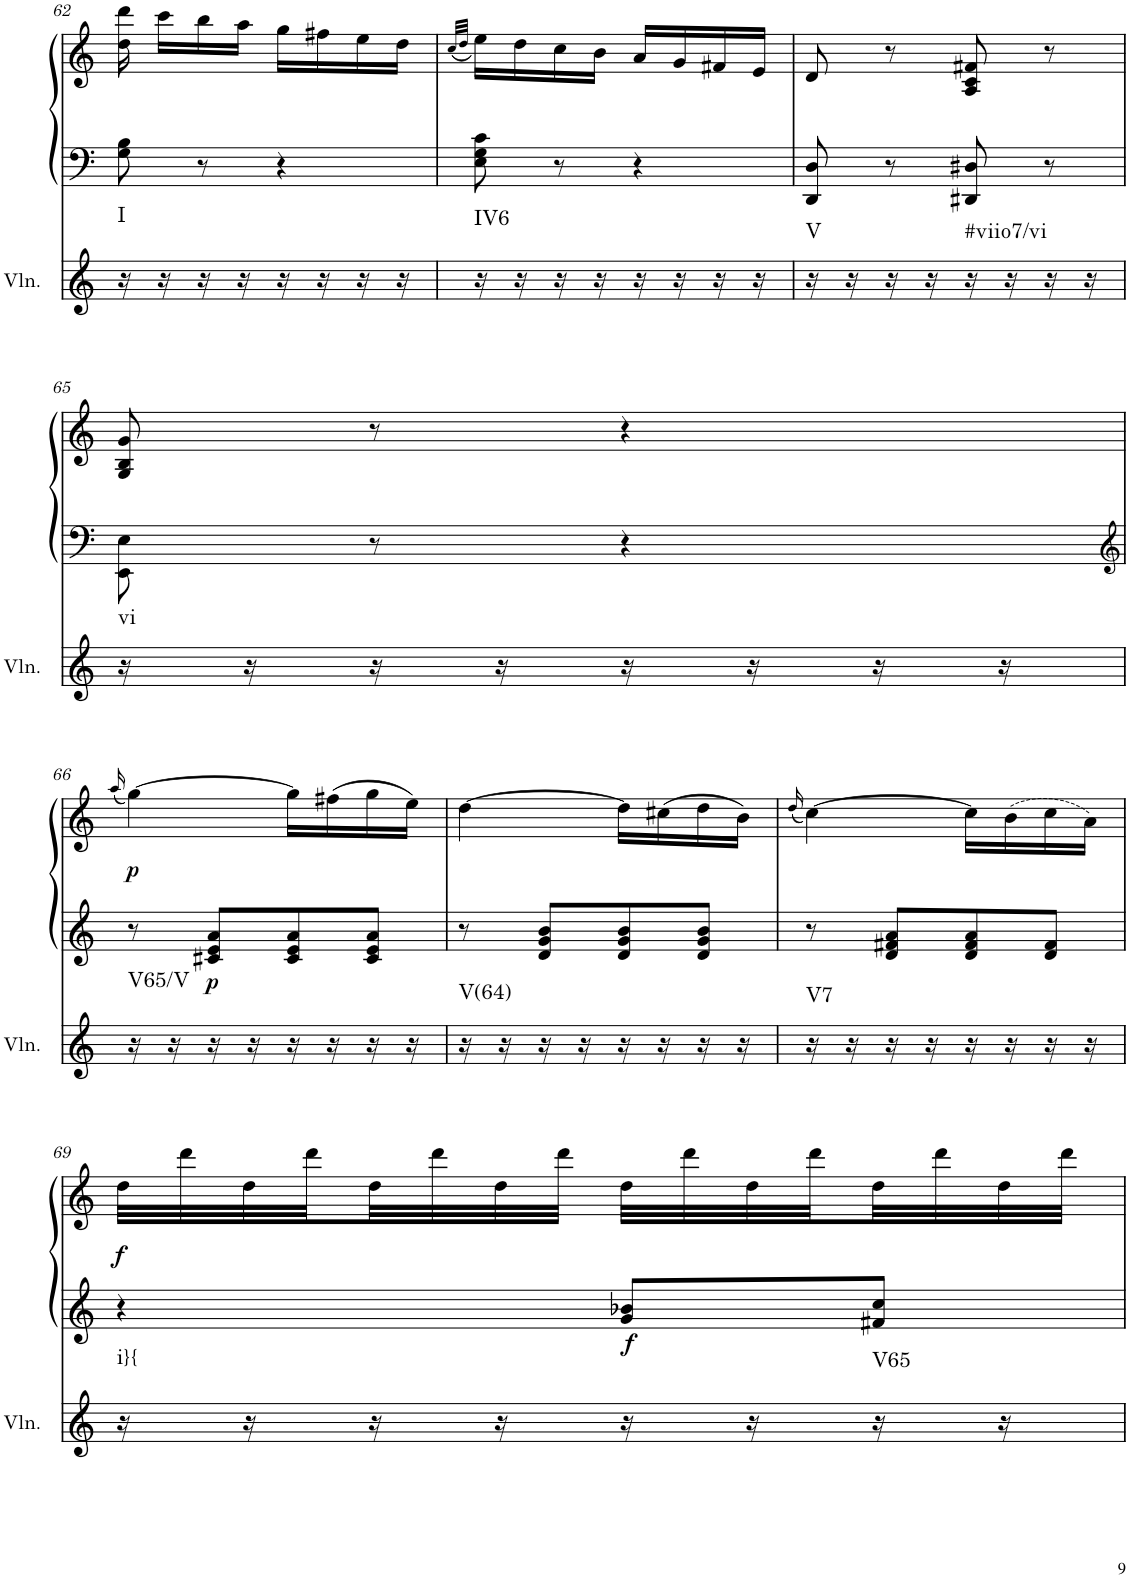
**kern	**harte	**kern	**kern	**dynam
*part2	*part2	*part1	*part1	*part1
*staff3	*	*staff2	*staff1	*staff1/2
*I"Violin	*	*I"Klavier linke Hand	*	*
*I'Vln.	*	*	*	*
!!LO:PB:g=z
*clefG2	*	*clefF4	*clefG2	*
*k[]	*	*k[]	*k[]	*
*M2/4	*	*M2/4	*M2/4	*
=62	=62	=62	=62	=62
!	!LO:H:kt=I	!	!	!
16r	N	8G\ 8B\	16dd\ 16ddd\	.
16r	.	.	16ccc\LL	.
16r	.	8r	16bb\	.
16r	.	.	16aa\JJ	.
16r	.	4r	16gg\LL	.
16r	.	.	16ff#X\	.
16r	.	.	16ee\	.
16r	.	.	16dd\JJ	.
=63	=63	=63	=63	=63
.	.	.	(32qcc/LLL	.
.	.	.	32qdd/JJJ	.
!	!LO:H:kt=IV6	!	!	!
16r	N	8E\ 8G\ 8c\	16ee\LL)	.
16r	.	.	16dd\	.
16r	.	8r	16cc\	.
16r	.	.	16b\JJ	.
16r	.	4r	16a/LL	.
16r	.	.	16g/	.
16r	.	.	16f#X/	.
16r	.	.	16e/JJ	.
=64	=64	=64	=64	=64
!	!LO:H:kt=V	!	!	!
16r	N	8DD/ 8D/	8d/	.
16r	.	.	.	.
16r	.	8r	8r	.
16r	.	.	.	.
!	!LO:H:kt=#viio7/vi	!	!	!
16r	N	8DD#X/ 8D#X/	8A/ 8c/ 8f#X/	.
16r	.	.	.	.
16r	.	8r	8r	.
16r	.	.	.	.
!!LO:LB:g=z
=65	=65	=65	=65	=65
!	!LO:H:kt=vi	!	!	!
16r	N	8EE\ 8E\	8G/ 8B/ 8g/	.
16r	.	.	.	.
16r	.	8r	8r	.
16r	.	.	.	.
16r	.	4r	4r	.
16r	.	.	.	.
16r	.	.	.	.
16r	.	.	.	.
!!LO:LB:g=z
=66	=66	=66	=66	=66
*	*	*clefG2	*	*
.	.	.	(16qaa/	.
!	!LO:H:kt=V65/V	!	!	!LO:DY:b
16r	N	8r	[4gg\)	p
16r	.	.	.	.
!	!	!	!	!LO:DY:b=2
16r	.	8c#X/ 8e/ 8a/L	.	p
16r	.	.	.	.
16r	.	8c#/ 8e/ 8a/	16gg\LL]	.
16r	.	.	(16ff#X\	.
16r	.	8c#/ 8e/ 8a/J	16gg\	.
16r	.	.	16ee\JJ)	.
=67	=67	=67	=67	=67
!	!LO:H:kt=V(64)	!	!	!
16r	N	8r	[4dd\	.
16r	.	.	.	.
16r	.	8d/ 8g/ 8b/L	.	.
16r	.	.	.	.
16r	.	8d/ 8g/ 8b/	16dd\LL]	.
16r	.	.	(16cc#X\	.
16r	.	8d/ 8g/ 8b/J	16dd\	.
16r	.	.	16b\JJ)	.
=68	=68	=68	=68	=68
.	.	.	(16qdd/	.
!	!LO:H:kt=V7	!	!	!
16r	N	8r	[4cc\)	.
16r	.	.	.	.
16r	.	8d/ 8f#X/ 8a/L	.	.
16r	.	.	.	.
16r	.	8d/ 8f#/ 8a/	16cc\LL]	.
16r	.	.	(16b\	.
16r	.	8d/ 8f#/J	16cc\	.
16r	.	.	16a\JJ)	.
!!LO:LB:g=z
=69	=69	=69	=69	=69
!	!LO:H:kt=i}{	!	!	!LO:DY:b
16r	N	4r	32dd\LLL	f
.	.	.	32ddd\	.
16r	.	.	32dd\	.
.	.	.	32ddd\	.
16r	.	.	32dd\	.
.	.	.	32ddd\	.
16r	.	.	32dd\	.
.	.	.	32ddd\JJJ	.
!	!	!	!	!LO:DY:b=2
16r	.	8g/ 8b-X/L	32dd\LLL	f
.	.	.	32ddd\	.
16r	.	.	32dd\	.
.	.	.	32ddd\	.
!	!LO:H:kt=V65	!	!	!
16r	N	8f#X/ 8cc/J	32dd\	.
.	.	.	32ddd\	.
16r	.	.	32dd\	.
.	.	.	32ddd\JJJ	.
=	=	=	=	=
*-	*-	*-	*-	*-
